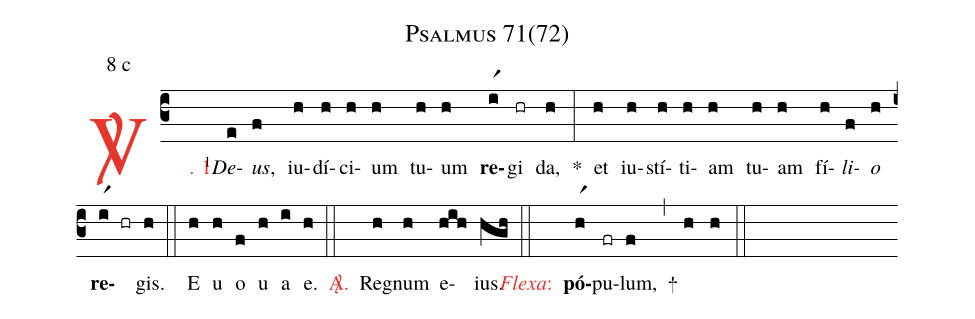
name: Psalmus 71(72);
mode: 8;
mode-differentia: c;
%%
(c3)

<c><sp>V/</sp>. 1.</c>() <v>\VSup{1}</v><i>De</i>(e)<i>us</i>,(f) iu(h)dí(h)ci(h)um(h) tu(h)um(h) <b>re</b>(ir1)gi(hr) da,(h) *(:) et(h) iu(h)stí(h)ti(h)am(h) tu(h)am(h) fí(h)<i>li</i>(f)<i>o</i>(h) <b>re</b>(ir1 hr)gis.(h) (::)

<eu>E(h) u(h) o(f) u(h) a(i) e.</eu>(h) (::)

<nlba><c><sp>A/</sp>.</c>() Re</nlba>(h)gnum(h) e(hih)ius.(hgh) (::)

<nlba><c><i>Flexa</i>:</c>() <b>pó</b></nlba>(hr1)pu(fr)lum,(f) +(,) (h) (h) (::)
